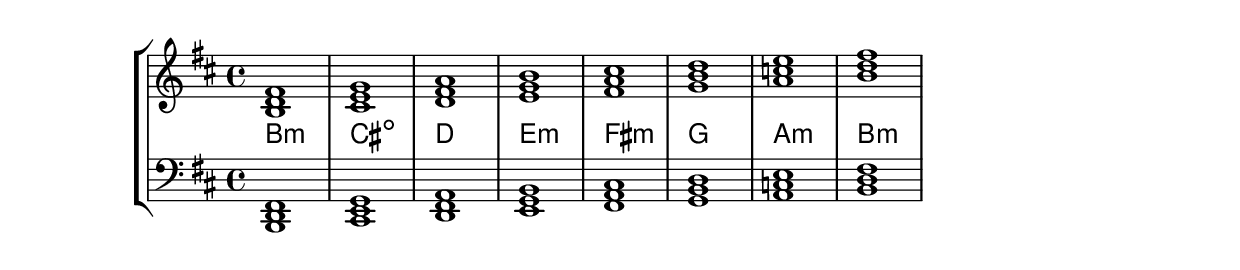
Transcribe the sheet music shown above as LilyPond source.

% Description: Chord tool for the key of B minor
% Author: Talos Thoren
% Date: January 24, 2013

\version "2.16.1"

% Defining variables
% The Key of B minor has two sharps:
% F-Sharp, C-Sharp
b_min_triads = { \key b \minor <b d fis>1  <cis e g> <d fis a> <e g b > <fis a cis> <g b d> <a c e> <b d fis> }
b_min_triadNames = \new ChordNames { \b_min_triads }
chordTool = \new StaffGroup
{
  <<
  \new Staff
  {
    \relative c'
    << 
      \b_min_triads 
      \b_min_triadNames 
    >>
  }
  \new Staff \relative c,
  {
    \clef bass
    <<
      \b_min_triads
    >>
  }
  >>
}

\score
{
  \chordTool
}

